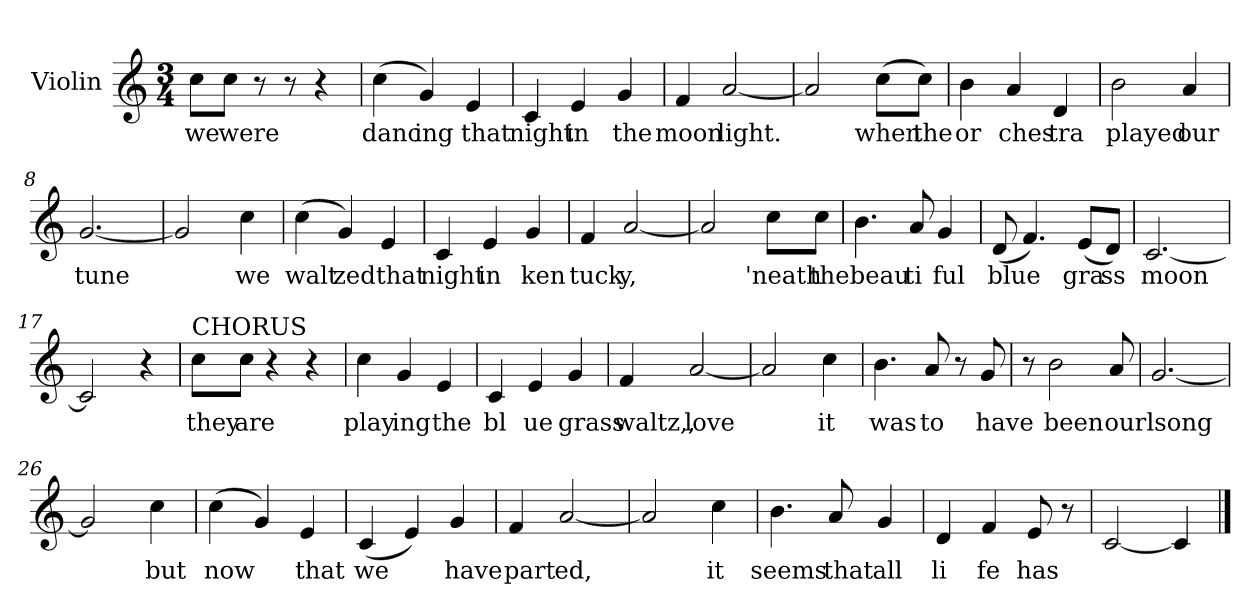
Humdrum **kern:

**kern	**text
*part1	*part1
*staff1	*staff1
*I"Violin	*
*I'Vln	*
*clefG2	*
*k[]	*
*C:	*
*M3/4	*
=1	=1
8cc\L	we
8cc\J	were
8r	.
8r	.
4r	.
=2	=2
(4cc\	danc
4g/)	ing
4e/	that
=3	=3
4c/	night
4e/	in
4g/	the
=4	=4
4f/	moon
[2a/	light.
!!LO:LB:g=z
=5	=5
2a/]	.
(8cc\L	when
8cc\J)	the
=6	=6
4b\	or
4a/	ches
4d/	tra
=7	=7
2b\	played
4a/	our
=8	=8
[2.g/	tune
!!LO:LB:g=z
=9	=9
2g/]	.
4cc\	we
=10	=10
(4cc\	walt
4g/)	zed
4e/	that
=11	=11
4c/	night
4e/	in
4g/	ken
=12	=12
4f/	tuck
[2a/	y,
!!LO:LB:g=z
=13	=13
2a/]	.
8cc\L	'neath
8cc\J	the
=14	=14
4.b\	beau
8a/	ti
4g/	ful
=15	=15
(8d/	blue
4.f/)	.
(8e/L	gra
8d/J)	ss
=16	=16
[2.c/	moon
!!LO:LB:g=z
=17	=17
2c/]	.
4r	.
=18	=18
!LO:TX:a:t=CHORUS	!
8cc\L	they
8cc\J	are
4r	.
4r	.
=19	=19
4cc\	play
4g/	ing
4e/	the
=20	=20
4c/	bl
4e/	ue
4g/	grass
!!LO:LB:g=z
=21	=21
4f/	waltz,,
[2a/	love
=22	=22
2a/]	.
4cc\	it
=23	=23
4.b\	was
8a/	to
8r	.
8g/	have
=24	=24
8r	.
2b\	been
8a/	our
=25	=25
[2.g/	lsong
=26	=26
2g/]	.
4cc\	but
=27	=27
(4cc\	now
4g/)	.
4e/	that
=28	=28
(4c/	we
4e/)	.
4g/	have
=29	=29
4f/	part
[2a/	ed,
!!LO:LB:g=z
=30	=30
2a/]	.
4cc\	it
=31	=31
4.b\	seems
8a/	that
4g/	all
=32	=32
4d/	li
4f/	fe
8e/	has
8r	.
=33	=33
[2c/	.
4c/]	.
==	==
*-	*-
